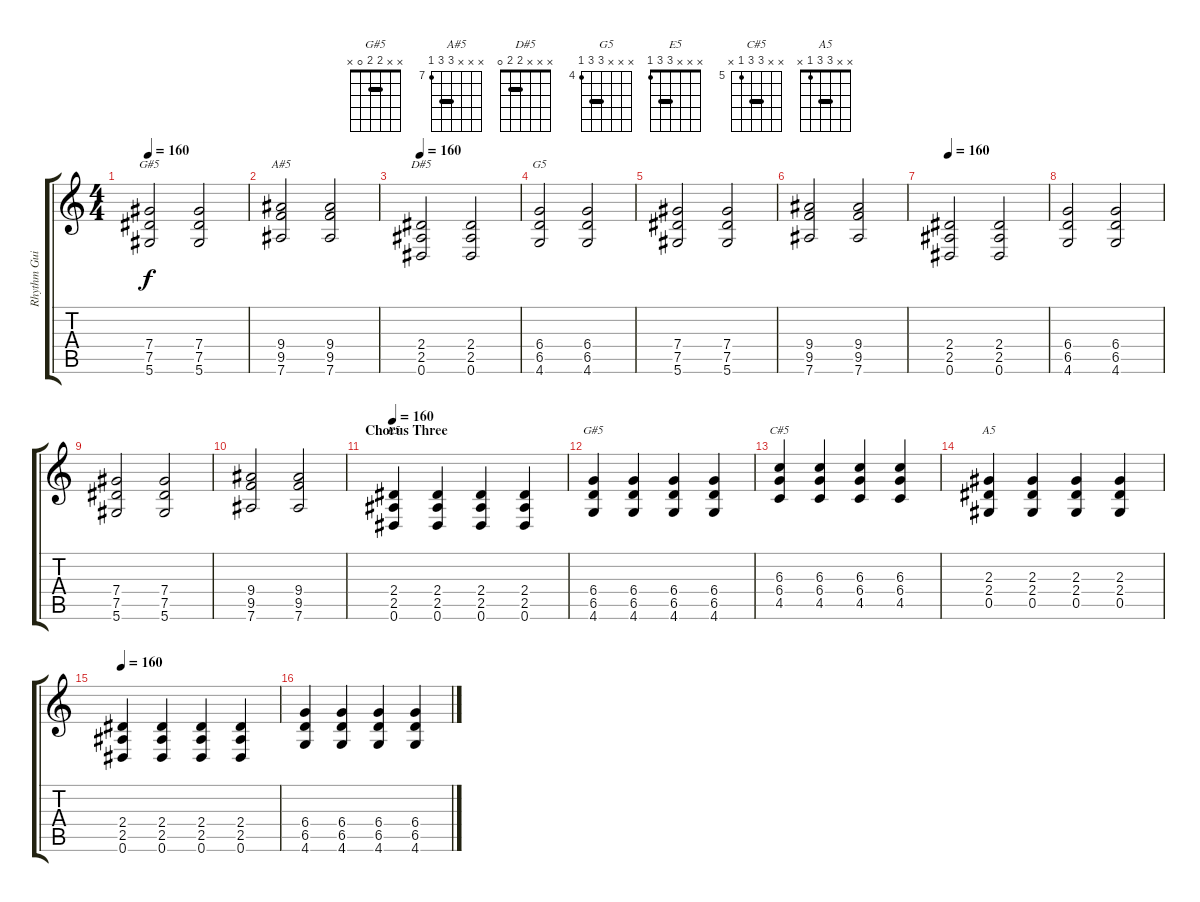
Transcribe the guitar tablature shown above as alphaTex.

\track ("Rhythm Guitar [Brian Bell]" "Rhythm Gui") {instrument electricguitarmuted}
\staff {score tabs}
\tuning (Eb4 Bb3 Gb3 Db3 Ab2 Eb2) {hide}
\chord ("G#5" x x x 7 7 5) {firstfret 5 barre 7}
\chord ("A#5" x x x 9 9 7) {firstfret 7 barre 9}
\chord ("D#5" x x x 2 2 0) {barre 2}
\chord ("G5" x x x 6 6 4) {firstfret 4 barre 6}
\chord ("E5" x x x 3 3 1) {barre 3}
\chord ("G#5" x x 2 2 0 x) {barre 2}
\chord ("C#5" x x 7 7 5 x) {firstfret 5 barre 7}
\chord ("A5" x x 3 3 1 x) {barre 3}
\ts (4 4)
\tempo 160
\clef g2
\ks c
(7.4 7.5 5.6).2{ch "G#5" dy f} (7.4 7.5 5.6).2 |
(9.4 9.5 7.6).2{ch "A#5"} (9.4 9.5 7.6).2 |
\tempo 160
(2.4 2.5 0.6).2{ch "D#5" volume 13 instrument distortionguitar} (2.4 2.5 0.6).2 |
(6.4 6.5 4.6).2{ch "G5"} (6.4 6.5 4.6).2 |
(7.4 7.5 5.6).2 (7.4 7.5 5.6).2 |
(9.4 9.5 7.6).2 (9.4 9.5 7.6).2 |
\tempo 160
(2.4 2.5 0.6).2{volume 13 instrument distortionguitar} (2.4 2.5 0.6).2 |
(6.4 6.5 4.6).2 (6.4 6.5 4.6).2 |
(7.4 7.5 5.6).2 (7.4 7.5 5.6).2 |
(9.4 9.5 7.6).2 (9.4 9.5 7.6).2 |
\section ("" "Chorus Three")
\tempo 160
(2.4 2.5 0.6).4{ch "E5" volume 13 instrument distortionguitar} (2.4 2.5 0.6).4 (2.4 2.5 0.6).4 (2.4 2.5 0.6).4 |
(6.4 6.5 4.6).4{ch "G#5"} (6.4 6.5 4.6).4 (6.4 6.5 4.6).4 (6.4 6.5 4.6).4 |
(6.3 6.4 4.5).4{ch "C#5"} (6.3 6.4 4.5).4 (6.3 6.4 4.5).4 (6.3 6.4 4.5).4 |
(2.3 2.4 0.5).4{ch "A5"} (2.3 2.4 0.5).4 (2.3 2.4 0.5).4 (2.3 2.4 0.5).4 |
\tempo 160
(2.4 2.5 0.6).4{volume 13 instrument distortionguitar} (2.4 2.5 0.6).4 (2.4 2.5 0.6).4 (2.4 2.5 0.6).4 |
(6.4 6.5 4.6).4 (6.4 6.5 4.6).4 (6.4 6.5 4.6).4 (6.4 6.5 4.6).4
